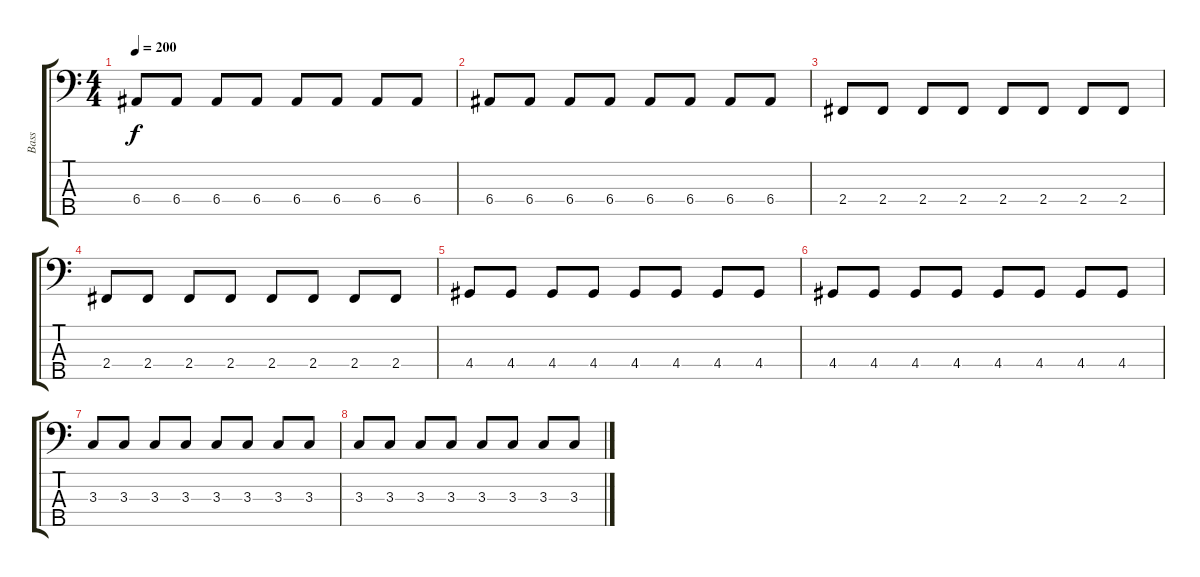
\track ("Bass" "Bass") {instrument electricbassfinger}
\staff {score tabs}
\tuning (G2 D2 A1 E1 B0) {hide}
\ts (4 4)
\tempo 200
\clef f4
\ks c
6.4.8{dy f volume 7} 6.4.8 6.4.8 6.4.8 6.4.8 6.4.8 6.4.8 6.4.8 |
6.4.8 6.4.8 6.4.8 6.4.8 6.4.8 6.4.8 6.4.8 6.4.8 |
2.4.8 2.4.8 2.4.8 2.4.8 2.4.8 2.4.8 2.4.8 2.4.8 |
2.4.8 2.4.8 2.4.8 2.4.8 2.4.8 2.4.8 2.4.8 2.4.8 |
4.4.8{volume 0} 4.4.8 4.4.8 4.4.8 4.4.8 4.4.8 4.4.8 4.4.8 |
4.4.8 4.4.8 4.4.8 4.4.8 4.4.8 4.4.8 4.4.8 4.4.8 |
3.3.8 3.3.8 3.3.8 3.3.8 3.3.8 3.3.8 3.3.8 3.3.8 |
3.3.8 3.3.8 3.3.8 3.3.8 3.3.8 3.3.8 3.3.8 3.3.8
